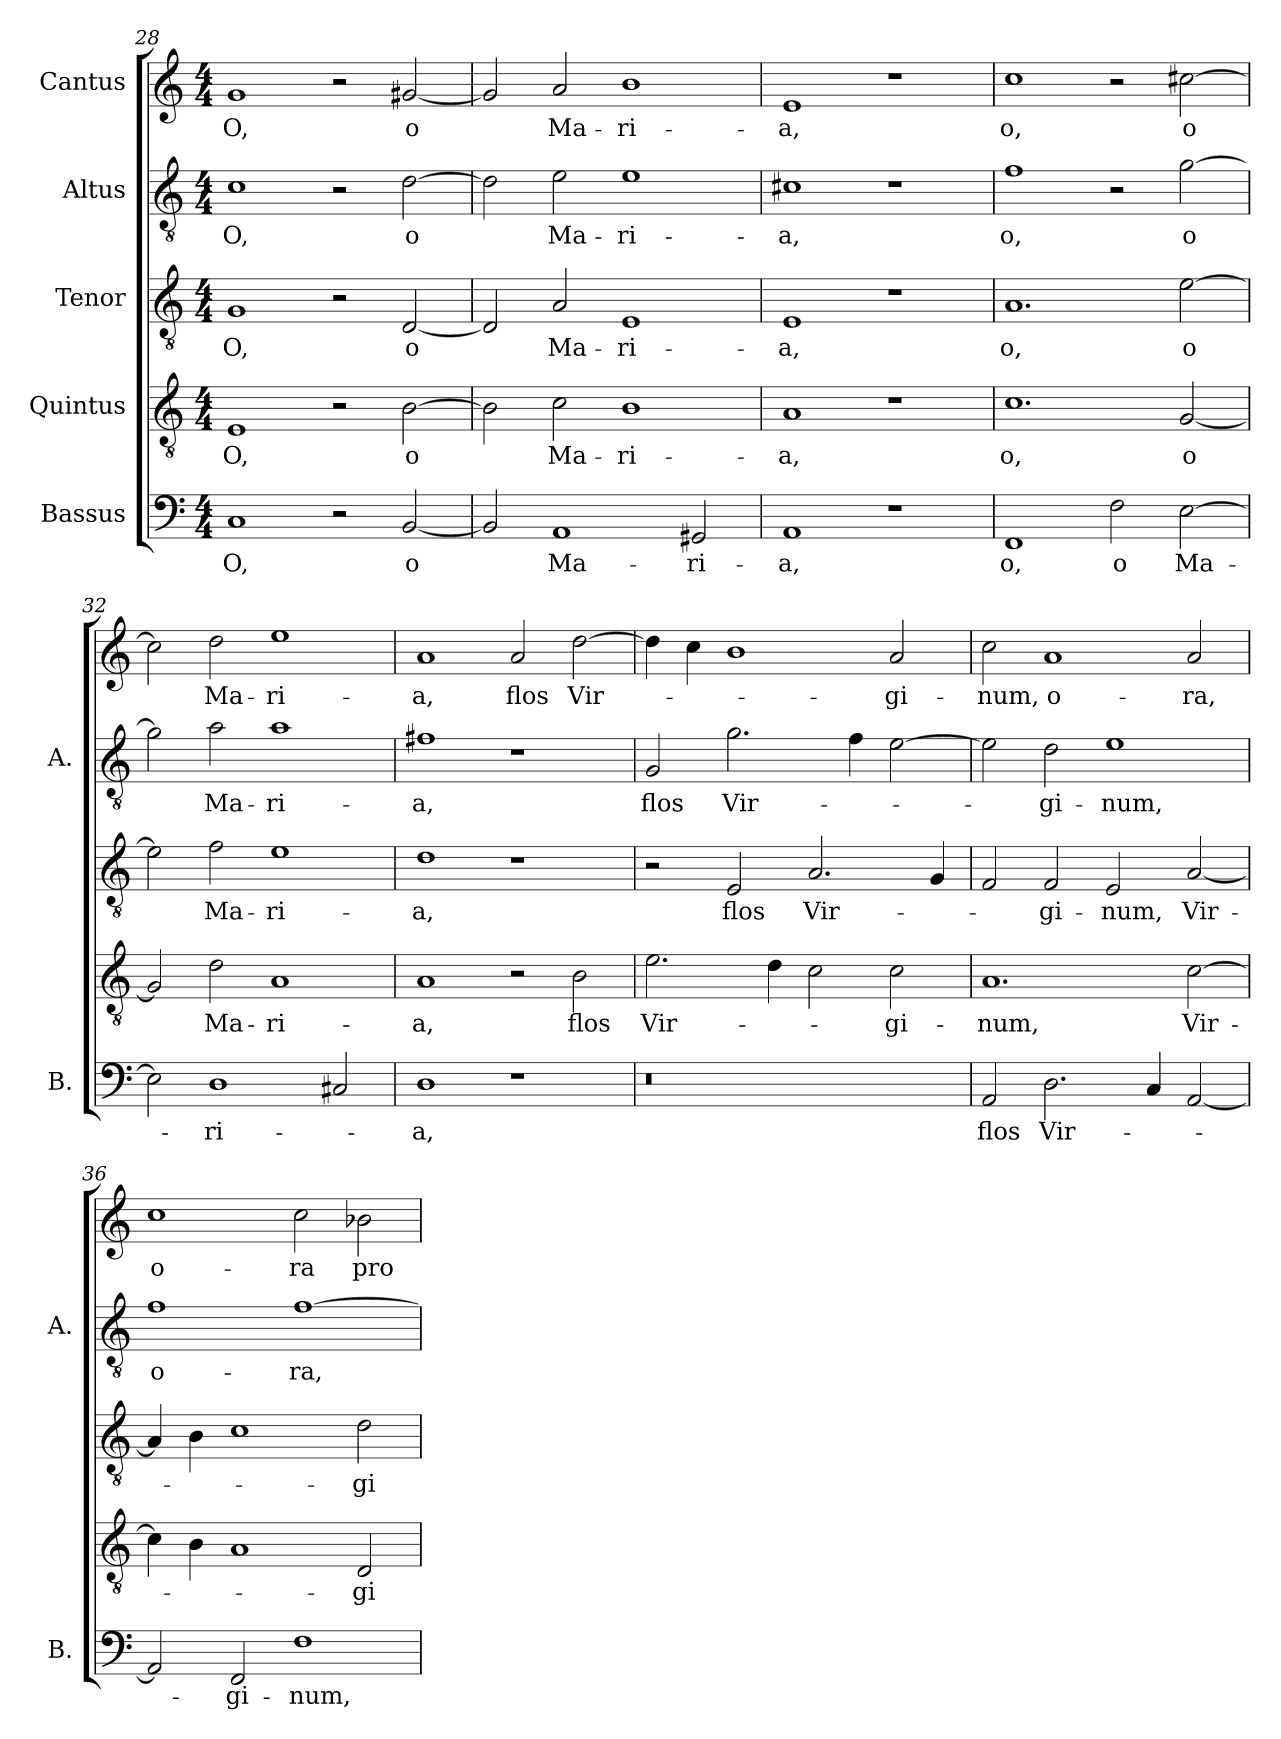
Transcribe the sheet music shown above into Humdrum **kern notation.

**kern	**text	**kern	**text	**kern	**text	**kern	**text	**kern	**text
*part5	*part5	*part4	*part4	*part3	*part3	*part2	*part2	*part1	*part1
*staff5	*staff5	*staff4	*staff4	*staff3	*staff3	*staff2	*staff2	*staff1	*staff1
*I"Bassus	*	*I"Quintus	*	*I"Tenor	*	*I"Altus	*	*I"Cantus	*
*I'B.	*	*	*	*	*	*I'A.	*	*	*
*clefF4	*	*clefGv2	*	*clefGv2	*	*clefGv2	*	*clefG2	*
*k[]	*	*k[]	*	*k[]	*	*k[]	*	*k[]	*
*C:	*	*C:	*	*C:	*	*C:	*	*C:	*
*M4/4	*	*M4/4	*	*M4/4	*	*M4/4	*	*M4/4	*
=28	=28	=28	=28	=28	=28	=28	=28	=28	=28
1C/	O,	1E/	O,	1G/	O,	1c\	O,	1g/	O,
2r	.	2r	.	2r	.	2r	.	2r	.
[2BB/	o	[2B\	o	[2D/	o	[2d\	o	[2g#X/	o
=29	=29	=29	=29	=29	=29	=29	=29	=29	=29
2BB/]	.	2B\]	.	2D/]	.	2d\]	.	2g#/]	.
1AA/	Ma-	2c\	Ma-	2A/	Ma-	2e\	Ma-	2a/	Ma-
.	.	1B\	-ri-	1E/	-ri-	1e\	-ri-	1b\	-ri-
2GG#X/	-ri-	.	.	.	.	.	.	.	.
=30	=30	=30	=30	=30	=30	=30	=30	=30	=30
1AA/	-a,	1A/	-a,	1E/	-a,	1c#X\	-a,	1e/	-a,
1r	.	1r	.	1r	.	1r	.	1r	.
=31	=31	=31	=31	=31	=31	=31	=31	=31	=31
1FF/	o,	1.c\	o,	1.A/	o,	1f\	o,	1cc\	o,
2F\	o	.	.	.	.	2r	.	2r	.
[2E\	Ma-	[2G/	o	[2e\	o	[2g\	o	[2cc#X\	o
=32	=32	=32	=32	=32	=32	=32	=32	=32	=32
2E\]	.	2G/]	.	2e\]	.	2g\]	.	2cc#\]	.
1D\	-ri-	2d\	Ma-	2f\	Ma-	2a\	Ma-	2dd\	Ma-
.	.	1A/	-ri-	1e\	-ri-	1a\	-ri-	1ee\	-ri-
2C#X/	.	.	.	.	.	.	.	.	.
=33	=33	=33	=33	=33	=33	=33	=33	=33	=33
1D\	-a,	1A/	-a,	1d\	-a,	1f#X\	-a,	1a/	-a,
1r	.	2r	.	1r	.	1r	.	2a/	flos
.	.	2B\	flos	.	.	.	.	[2dd\	Vir-
=34	=34	=34	=34	=34	=34	=34	=34	=34	=34
!LO:N:vis=0	!	!	!	!	!	!	!	!	!
1r	.	2.e\	Vir-	2r	.	2G/	flos	4dd\]	.
.	.	.	.	.	.	.	.	4cc\	.
.	.	.	.	2E/	flos	2.g\	Vir-	1b\	.
.	.	4d\	.	.	.	.	.	.	.
1ryy	.	2c\	.	2.A/	Vir-	.	.	.	.
.	.	.	.	.	.	4f\	.	.	.
.	.	2c\	-gi-	.	.	[2e\	.	2a/	-gi-
.	.	.	.	4G/	.	.	.	.	.
=35	=35	=35	=35	=35	=35	=35	=35	=35	=35
2AA/	flos	1.A/	-num,	2F/	.	2e\]	.	2cc\	-num,
2.D\	Vir-	.	.	2F/	-gi-	2d\	-gi-	1a/	o-
.	.	.	.	2E/	-num,	1e\	-num,	.	.
4C/	.	.	.	.	.	.	.	.	.
[2AA/	.	[2c\	Vir-	[2A/	Vir-	.	.	2a/	-ra,
=36	=36	=36	=36	=36	=36	=36	=36	=36	=36
2AA/]	.	4c\]	.	4A/]	.	1f\	o-	1cc\	o-
.	.	4B\	.	4B\	.	.	.	.	.
2FF/	-gi-	1A/	.	1c\	.	.	.	.	.
1F\	-num,	.	.	.	.	[1f\	-ra,	2cc\	-ra
.	.	2D/	-gi-	2d\	-gi-	.	.	2b-X\	pro
=	=	=	=	=	=	=	=	=	=
*-	*-	*-	*-	*-	*-	*-	*-	*-	*-
